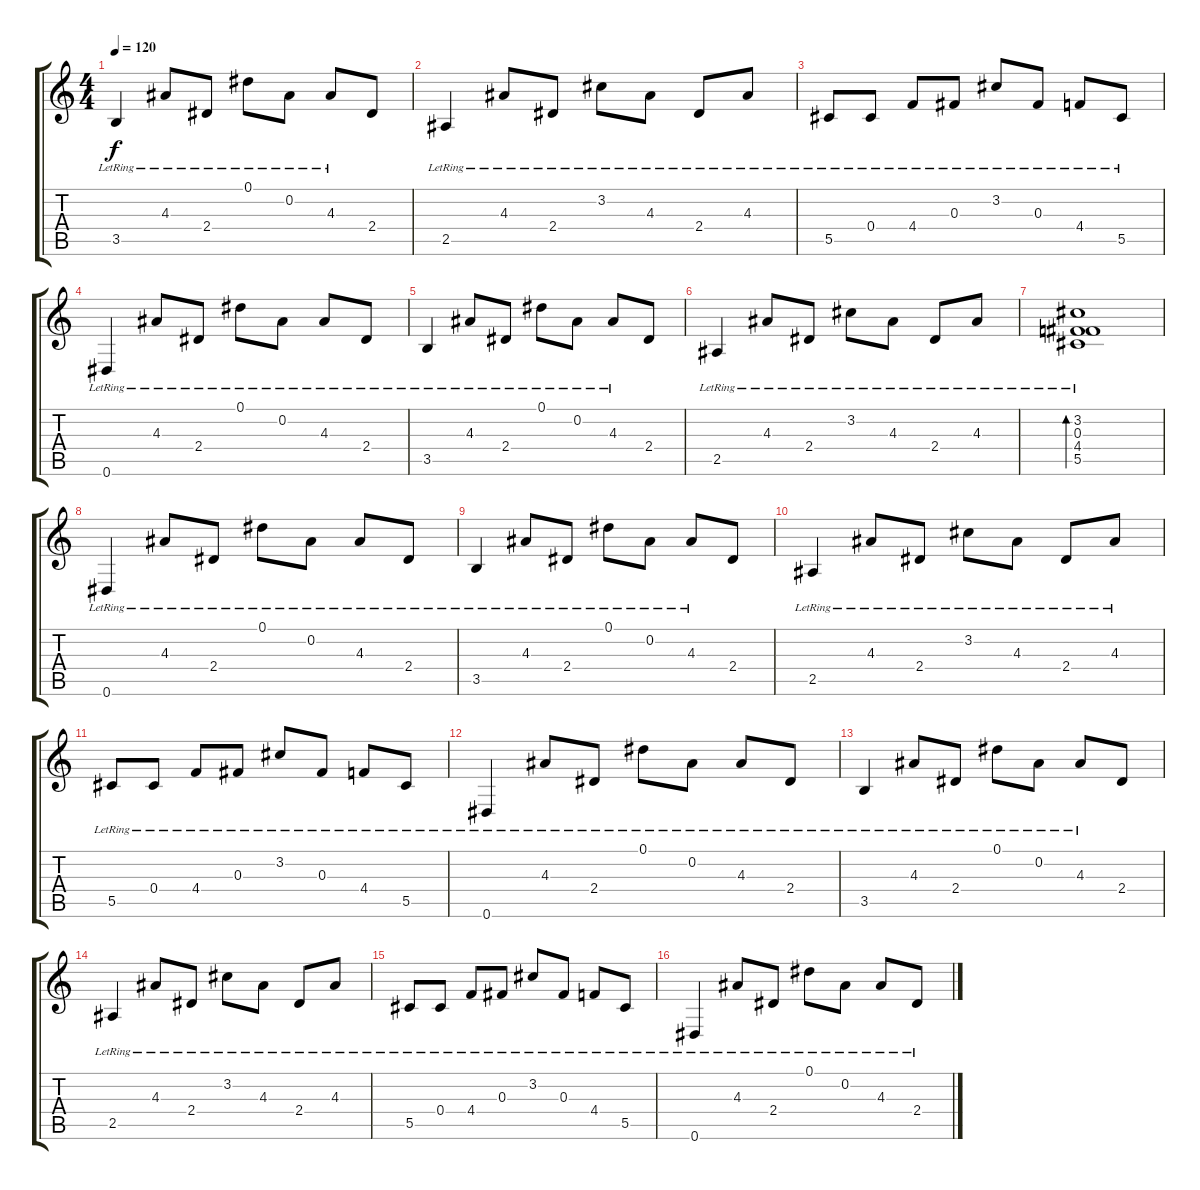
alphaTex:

\track (" " " ") {instrument electricguitarclean}
\staff {score tabs}
\tuning (Eb4 Bb3 Gb3 Db3 Ab2 Eb2) {hide}
\ts (4 4)
\tempo 120
\clef g2
\ks c
3.5{lr}.4{dy f} 4.3{lr}.8 2.4{lr}.8 0.1{lr}.8 0.2{lr}.8 4.3{lr}.8 2.4.8 |
2.5{lr}.4 4.3{lr}.8 2.4{lr}.8 3.2{lr}.8 4.3{lr}.8 2.4{lr}.8 4.3{lr}.8 |
5.5{lr}.8 0.4{lr}.8 4.4{lr}.8 0.3{lr}.8 3.2{lr}.8 0.3{lr}.8 4.4{lr}.8 5.5{lr}.8 |
0.6{lr}.4 4.3{lr}.8 2.4{lr}.8 0.1{lr}.8 0.2{lr}.8 4.3{lr}.8 2.4{lr}.8 |
3.5{lr}.4 4.3{lr}.8 2.4{lr}.8 0.1{lr}.8 0.2{lr}.8 4.3{lr}.8 2.4.8 |
2.5{lr}.4 4.3{lr}.8 2.4{lr}.8 3.2{lr}.8 4.3{lr}.8 2.4{lr}.8 4.3{lr}.8 |
(3.2 0.3 4.4 5.5{lr}).1{bd 240} |
0.6{lr}.4 4.3{lr}.8 2.4{lr}.8 0.1{lr}.8 0.2{lr}.8 4.3{lr}.8 2.4{lr}.8 |
3.5{lr}.4 4.3{lr}.8 2.4{lr}.8 0.1{lr}.8 0.2{lr}.8 4.3{lr}.8 2.4.8 |
2.5{lr}.4 4.3{lr}.8 2.4{lr}.8 3.2{lr}.8 4.3{lr}.8 2.4{lr}.8 4.3{lr}.8 |
5.5{lr}.8 0.4{lr}.8 4.4{lr}.8 0.3{lr}.8 3.2{lr}.8 0.3{lr}.8 4.4{lr}.8 5.5{lr}.8 |
0.6{lr}.4 4.3{lr}.8 2.4{lr}.8 0.1{lr}.8 0.2{lr}.8 4.3{lr}.8 2.4{lr}.8 |
3.5{lr}.4 4.3{lr}.8 2.4{lr}.8 0.1{lr}.8 0.2{lr}.8 4.3{lr}.8 2.4.8 |
2.5{lr}.4 4.3{lr}.8 2.4{lr}.8 3.2{lr}.8 4.3{lr}.8 2.4{lr}.8 4.3{lr}.8 |
5.5{lr}.8 0.4{lr}.8 4.4{lr}.8 0.3{lr}.8 3.2{lr}.8 0.3{lr}.8 4.4{lr}.8 5.5{lr}.8 |
0.6{lr}.4 4.3{lr}.8 2.4{lr}.8 0.1{lr}.8 0.2{lr}.8 4.3{lr}.8 2.4{lr}.8
